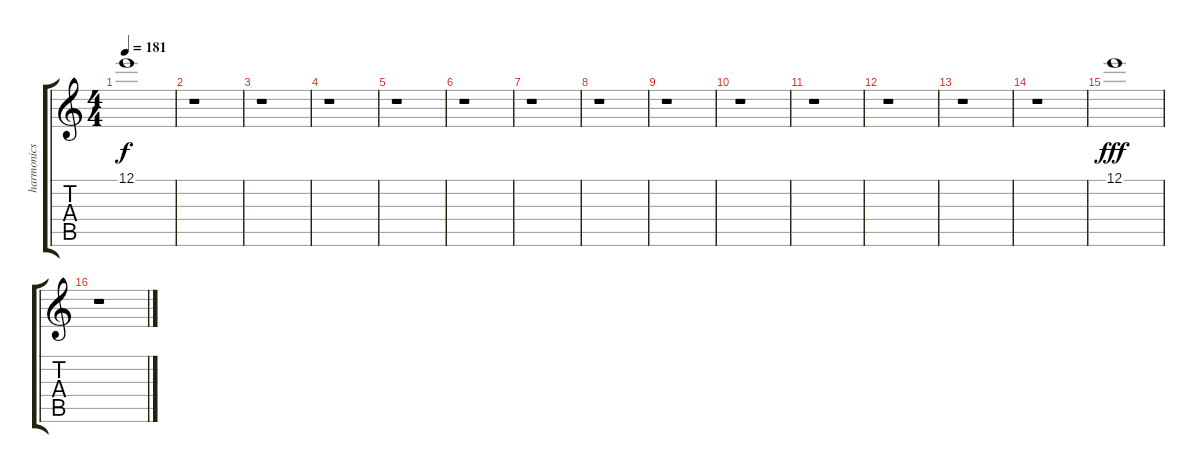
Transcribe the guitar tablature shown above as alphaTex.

\track ("harmonics" "harmonics") {instrument guitarharmonics}
\staff {score tabs}
\tuning (E4 B3 G3 D3 A2 E2) {hide}
\ts (4 4)
\tempo 181
\clef g2
\ks c
12.1{t}.1{dy f} |
r.1 |
r.1 |
r.1 |
r.1 |
r.1 |
r.1 |
r.1 |
r.1 |
r.1 |
r.1 |
r.1 |
r.1 |
r.1 |
12.1.1{dy fff} |
r.1
